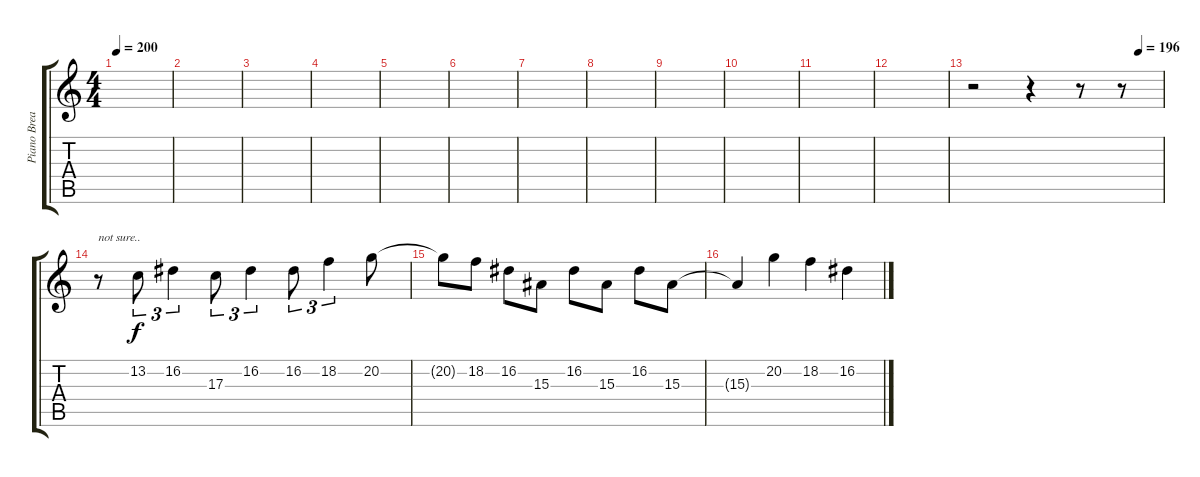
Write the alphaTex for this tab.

\track ("Piano Breakdown" "Piano Brea") {instrument acousticgrandpiano}
\staff {score tabs}
\tuning (E4 B3 G3 D3 A2 E2) {hide}
\ts (4 4)
\tempo 200
\clef g2
\ks c
|
|
|
|
|
|
|
|
|
|
|
|
\tempo (196 0.875)
r.2 r.4 r.8 r.8{volume 10} |
r.8{txt "not sure.."} 13.2.8{tu (3 2)} 16.2.4{tu (3 2)} 17.3.8{tu (3 2)} 16.2.4{tu (3 2)} 16.2.8{tu (3 2)} 18.2.4{tu (3 2)} 20.2.8 |
20.2{t}.8 18.2.8 16.2.8 15.3.8 16.2.8 15.3.8 16.2.8 15.3.8 |
15.3{t}.4 20.2.4 18.2.4 16.2.4
